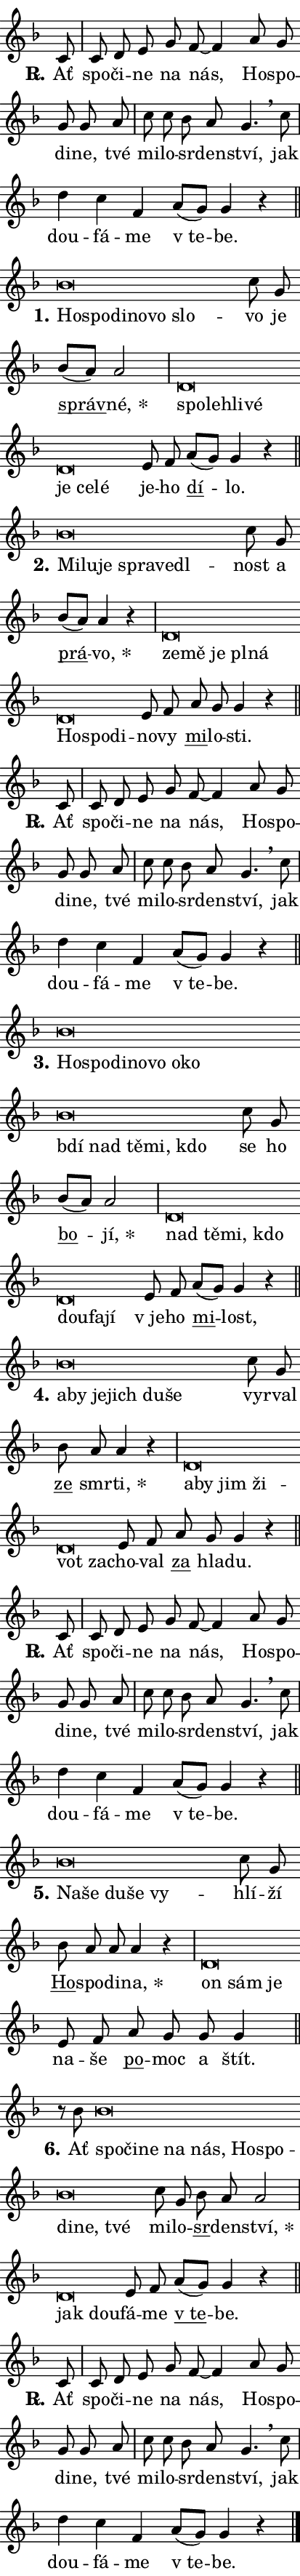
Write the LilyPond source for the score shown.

\version "2.22.1"
\header { tagline = "" }
\paper {
  indent = 0\cm
  top-margin = 0\cm
  right-margin = 0\cm
  bottom-margin = 0\cm
  left-margin = 0\cm
  paper-width = 7\cm
  page-breaking = #ly:one-page-breaking
  system-system-spacing.basic-distance = #11
  score-system-spacing.basic-distance = #11
  ragged-last = ##f
}


%% Author: Thomas Morley
%% https://lists.gnu.org/archive/html/lilypond-user/2020-05/msg00002.html
#(define (line-position grob)
"Returns position of @var[grob} in current system:
   @code{'start}, if at first time-step
   @code{'end}, if at last time-step
   @code{'middle} otherwise
"
  (let* ((col (ly:item-get-column grob))
         (ln (ly:grob-object col 'left-neighbor))
         (rn (ly:grob-object col 'right-neighbor))
         (col-to-check-left (if (ly:grob? ln) ln col))
         (col-to-check-right (if (ly:grob? rn) rn col))
         (break-dir-left
           (and
             (ly:grob-property col-to-check-left 'non-musical #f)
             (ly:item-break-dir col-to-check-left)))
         (break-dir-right
           (and
             (ly:grob-property col-to-check-right 'non-musical #f)
             (ly:item-break-dir col-to-check-right))))
        (cond ((eqv? 1 break-dir-left) 'start)
              ((eqv? -1 break-dir-right) 'end)
              (else 'middle))))

#(define (tranparent-at-line-position vctor)
  (lambda (grob)
  "Relying on @code{line-position} select the relevant enry from @var{vctor}.
Used to determine transparency,"
    (case (line-position grob)
      ((end) (not (vector-ref vctor 0)))
      ((middle) (not (vector-ref vctor 1)))
      ((start) (not (vector-ref vctor 2))))))

noteHeadBreakVisibility =
#(define-music-function (break-visibility)(vector?)
"Makes @code{NoteHead}s transparent relying on @var{break-visibility}"
#{
  \override NoteHead.transparent =
    #(tranparent-at-line-position break-visibility)
#})

#(define delete-ledgers-for-transparent-note-heads
  (lambda (grob)
    "Reads whether a @code{NoteHead} is transparent.
If so this @code{NoteHead} is removed from @code{'note-heads} from
@var{grob}, which is supposed to be @code{LedgerLineSpanner}.
As a result ledgers are not printed for this @code{NoteHead}"
    (let* ((nhds-array (ly:grob-object grob 'note-heads))
           (nhds-list
             (if (ly:grob-array? nhds-array)
                 (ly:grob-array->list nhds-array)
                 '()))
           ;; Relies on the transparent-property being done before
           ;; Staff.LedgerLineSpanner.after-line-breaking is executed.
           ;; This is fragile ...
           (to-keep
             (remove
               (lambda (nhd)
                 (ly:grob-property nhd 'transparent #f))
               nhds-list)))
      ;; TODO find a better method to iterate over grob-arrays, similiar
      ;; to filter/remove etc for lists
      ;; For now rebuilt from scratch
      (set! (ly:grob-object grob 'note-heads)  '())
      (for-each
        (lambda (nhd)
          (ly:pointer-group-interface::add-grob grob 'note-heads nhd))
        to-keep))))

hideNotes = {
  \noteHeadBreakVisibility #begin-of-line-visible
}
unHideNotes = {
  \noteHeadBreakVisibility #all-visible
}

% work-around for resetting accidentals
% https://lilypond.org/doc/v2.23/Documentation/notation/displaying-rhythms#unmetered-music
cadenzaMeasure = {
  \cadenzaOff
  \partial 1024 s1024
  \cadenzaOn
}

#(define-markup-command (accent layout props text) (markup?)
  "Underline accented syllable"
  (interpret-markup layout props
    #{\markup \override #'(offset . 4.3) \underline { #text }#}))

responsum = \markup \concat {
  "R" \hspace #-1.05 \path #0.1 #'((moveto 0 0.07) (lineto 0.9 0.8)) \hspace #0.05 "."
}

\layout {
    \context {
        \Staff
        \remove "Time_signature_engraver"
        \override LedgerLineSpanner.after-line-breaking = #delete-ledgers-for-transparent-note-heads
    }
    \context {
        \Voice {
            \override NoteHead.output-attributes = #'((class . "notehead"))
            \override Hairpin.height = #0.55
        }
    }
    \context {
        \Lyrics {
            \override StanzaNumber.output-attributes = #'((class . "stanzanumber"))
            \override LyricSpace.minimum-distance = #0.9
            \override LyricText.font-name = #"TeX Gyre Schola"
            \override LyricText.font-size = 1
            \override StanzaNumber.font-name = #"TeX Gyre Schola Bold"
            \override StanzaNumber.font-size = 1
        }
    }
}

% magnetic-lyrics.ily
%
%   written by
%     Jean Abou Samra <jean@abou-samra.fr>
%     Werner Lemberg <wl@gnu.org>
%
%   adapted by
%     Jiri Hon <jiri.hon@gmail.com>
%
% Version 2022-Apr-15

% https://www.mail-archive.com/lilypond-user@gnu.org/msg149350.html

#(define (Left_hyphen_pointer_engraver context)
   "Collect syllable-hyphen-syllable occurrences in lyrics and store
them in properties.  This engraver only looks to the left.  For
example, if the lyrics input is @code{foo -- bar}, it does the
following.

@itemize @bullet
@item
Set the @code{text} property of the @code{LyricHyphen} grob between
@q{foo} and @q{bar} to @code{foo}.

@item
Set the @code{left-hyphen} property of the @code{LyricText} grob with
text @q{foo} to the @code{LyricHyphen} grob between @q{foo} and
@q{bar}.
@end itemize

Use this auxiliary engraver in combination with the
@code{lyric-@/text::@/apply-@/magnetic-@/offset!} hook."
   (let ((hyphen #f)
         (text #f))
     (make-engraver
      (acknowledgers
       ((lyric-syllable-interface engraver grob source-engraver)
        (set! text grob)))
      (end-acknowledgers
       ((lyric-hyphen-interface engraver grob source-engraver)
        ;(when (not (grob::has-interface grob 'lyric-space-interface))
          (set! hyphen grob)));)
      ((stop-translation-timestep engraver)
       (when (and text hyphen)
         (ly:grob-set-object! text 'left-hyphen hyphen))
       (set! text #f)
       (set! hyphen #f)))))

#(define (lyric-text::apply-magnetic-offset! grob)
   "If the space between two syllables is less than the value in
property @code{LyricText@/.details@/.squash-threshold}, move the right
syllable to the left so that it gets concatenated with the left
syllable.

Use this function as a hook for
@code{LyricText@/.after-@/line-@/breaking} if the
@code{Left_@/hyphen_@/pointer_@/engraver} is active."
   (let ((hyphen (ly:grob-object grob 'left-hyphen #f)))
     (when hyphen
       (let ((left-text (ly:spanner-bound hyphen LEFT)))
         (when (grob::has-interface left-text 'lyric-syllable-interface)
           (let* ((common (ly:grob-common-refpoint grob left-text X))
                  (this-x-ext (ly:grob-extent grob common X))
                  (left-x-ext
                   (begin
                     ;; Trigger magnetism for left-text.
                     (ly:grob-property left-text 'after-line-breaking)
                     (ly:grob-extent left-text common X)))
                  ;; `delta` is the gap width between two syllables.
                  (delta (- (interval-start this-x-ext)
                            (interval-end left-x-ext)))
                  (details (ly:grob-property grob 'details))
                  (threshold (assoc-get 'squash-threshold details 0.2)))
             (when (< delta threshold)
               (let* (;; We have to manipulate the input text so that
                      ;; ligatures crossing syllable boundaries are not
                      ;; disabled.  For languages based on the Latin
                      ;; script this is essentially a beautification.
                      ;; However, for non-Western scripts it can be a
                      ;; necessity.
                      (lt (ly:grob-property left-text 'text))
                      (rt (ly:grob-property grob 'text))
                      (is-space (grob::has-interface hyphen 'lyric-space-interface))
                      (space (if is-space " " ""))
                      (space-markup (grob-interpret-markup grob " "))
                      (space-size (interval-length (ly:stencil-extent space-markup X)))
                      (extra-delta (if is-space space-size 0))
                      ;; Append new syllable.
                      (ltrt-space (if (and (string? lt) (string? rt))
                                (string-append lt space rt)
                                (make-concat-markup (list lt space rt))))
                      ;; Right-align `ltrt` to the right side.
                      (ltrt-space-markup (grob-interpret-markup
                               grob
                               (make-translate-markup
                                (cons (interval-length this-x-ext) 0)
                                (make-right-align-markup ltrt-space)))))
                 (begin
                   ;; Don't print `left-text`.
                   (ly:grob-set-property! left-text 'stencil #f)
                   ;; Set text and stencil (which holds all collected
                   ;; syllables so far) and shift it to the left.
                   (ly:grob-set-property! grob 'text ltrt-space)
                   (ly:grob-set-property! grob 'stencil ltrt-space-markup)
                   (ly:grob-translate-axis! grob (- (- delta extra-delta)) X))))))))))


#(define (lyric-hyphen::displace-bounds-first grob)
   ;; Make very sure this callback isn't triggered too early.
   (let ((left (ly:spanner-bound grob LEFT))
         (right (ly:spanner-bound grob RIGHT)))
     (ly:grob-property left 'after-line-breaking)
     (ly:grob-property right 'after-line-breaking)
     (ly:lyric-hyphen::print grob)))

squashThreshold = #0.4

\layout {
  \context {
    \Lyrics
    \consists #Left_hyphen_pointer_engraver
    \override LyricText.after-line-breaking =
      #lyric-text::apply-magnetic-offset!
    \override LyricHyphen.stencil = #lyric-hyphen::displace-bounds-first
    \override LyricText.details.squash-threshold = \squashThreshold
    \override LyricHyphen.minimum-distance = 0
    \override LyricHyphen.minimum-length = \squashThreshold
  }
}

squash = \override LyricText.details.squash-threshold = 9999
unSquash = \override LyricText.details.squash-threshold = \squashThreshold

left = \override LyricText.self-alignment-X = #LEFT
unLeft = \revert LyricText.self-alignment-X

starOffset = #(lambda (grob) 
                (let ((x_offset (ly:self-alignment-interface::aligned-on-x-parent grob)))
                  (if (= x_offset 0) 0 (+ x_offset 1.2))))

star = #(define-music-function (syllable)(string?)
"Append star separator at the end of a syllable"
#{
  \once \override LyricText.X-offset = #starOffset
  \lyricmode { \markup {
    #syllable
    \override #'((font-name . "TeX Gyre Schola Bold")) \hspace #0.2 \lower #0.65 \larger "*"
  } }
#})

starAccent = #(define-music-function (syllable)(string?)
"Append star separator at the end of a syllable and make accent"
#{
  \once \override LyricText.X-offset = #starOffset
  \lyricmode { \markup {
    \accent #syllable
    \override #'((font-name . "TeX Gyre Schola Bold")) \hspace #0.2 \lower #0.65 \larger "*"
  } }
#})

breath = #(define-music-function (syllable)(string?)
"Append breathing indicator at the end of a syllable"
#{
  \lyricmode { \markup { #syllable "+" } }
#})

optionalBreath = #(define-music-function (syllable)(string?)
"Append optional breathing indicator at the end of a syllable"
#{
  \lyricmode { \markup { #syllable "(+)" } }
#})


\score {
    <<
        \new Voice = "melody" { \cadenzaOn \key f \major \relative { c'8 \cadenzaMeasure \bar "|" c d e \bar "" g f~ f4 \bar "" a8 g \bar "" g g a \cadenzaMeasure \bar "|" c c \bar "" bes a g4. \breathe c8 \cadenzaMeasure \bar "|" d4 c \bar "" f, a8[( g)] g4 r \cadenzaMeasure \bar "||" \break }
\relative { bes'\breve*1/16 \hideNotes \breve*1/16 \bar "" \breve*1/16 \bar "" \breve*1/16 \bar "" \breve*1/16 \breve*1/16 \bar "" \unHideNotes c8 g \bar "" bes[( a)] a2 \cadenzaMeasure \bar "|" d,\breve*1/16 \hideNotes \breve*1/16 \bar "" \breve*1/16 \bar "" \breve*1/16 \bar "" \breve*1/16 \bar "" \breve*1/16 \breve*1/16 \bar "" \unHideNotes e8 f \bar "" a[( g)] g4 r \cadenzaMeasure \bar "||" \break }
\relative { bes'\breve*1/16 \hideNotes \breve*1/16 \bar "" \breve*1/16 \bar "" \breve*1/16 \bar "" \breve*1/16 \breve*1/16 \bar "" \unHideNotes c8 g \bar "" bes[( a)] a4 r \cadenzaMeasure \bar "|" d,\breve*1/16 \hideNotes \breve*1/16 \bar "" \breve*1/16 \bar "" \breve*1/16 \bar "" \breve*1/16 \bar "" \breve*1/16 \bar "" \breve*1/16 \breve*1/16 \bar "" \unHideNotes e8 f \bar "" a g g4 r \cadenzaMeasure \bar "||" \break }
\relative { c'8 \cadenzaMeasure \bar "|" c d e \bar "" g f~ f4 \bar "" a8 g \bar "" g g a \cadenzaMeasure \bar "|" c c \bar "" bes a g4. \breathe c8 \cadenzaMeasure \bar "|" d4 c \bar "" f, a8[( g)] g4 r \cadenzaMeasure \bar "||" \break }
\relative { bes'\breve*1/16 \hideNotes \breve*1/16 \bar "" \breve*1/16 \bar "" \breve*1/16 \bar "" \breve*1/16 \bar "" \breve*1/16 \bar "" \breve*1/16 \bar "" \breve*1/16 \bar "" \breve*1/16 \bar "" \breve*1/16 \bar "" \breve*1/16 \breve*1/16 \bar "" \unHideNotes c8 g \bar "" bes[( a)] a2 \cadenzaMeasure \bar "|" d,\breve*1/16 \hideNotes \breve*1/16 \bar "" \breve*1/16 \bar "" \breve*1/16 \bar "" \breve*1/16 \bar "" \breve*1/16 \breve*1/16 \bar "" \unHideNotes e8 f \bar "" a[( g)] g4 r \cadenzaMeasure \bar "||" \break }
\relative { bes'\breve*1/16 \hideNotes \breve*1/16 \bar "" \breve*1/16 \bar "" \breve*1/16 \bar "" \breve*1/16 \breve*1/16 \bar "" \unHideNotes c8 g \bar "" bes a a4 r \cadenzaMeasure \bar "|" d,\breve*1/16 \hideNotes \breve*1/16 \bar "" \breve*1/16 \bar "" \breve*1/16 \bar "" \breve*1/16 \breve*1/16 \bar "" \unHideNotes e8 f \bar "" a g g4 r \cadenzaMeasure \bar "||" \break }
\relative { c'8 \cadenzaMeasure \bar "|" c d e \bar "" g f~ f4 \bar "" a8 g \bar "" g g a \cadenzaMeasure \bar "|" c c \bar "" bes a g4. \breathe c8 \cadenzaMeasure \bar "|" d4 c \bar "" f, a8[( g)] g4 r \cadenzaMeasure \bar "||" \break }
\relative { bes'\breve*1/16 \hideNotes \breve*1/16 \bar "" \breve*1/16 \bar "" \breve*1/16 \breve*1/16 \bar "" \unHideNotes c8 g \bar "" bes a a a4 r \cadenzaMeasure \bar "|" d,\breve*1/16 \hideNotes \breve*1/16 \breve*1/16 \bar "" \unHideNotes e8 f \bar "" a g g g4 \cadenzaMeasure \bar "||" \break }
\relative { r8 bes' bes\breve*1/16 \hideNotes \breve*1/16 \bar "" \breve*1/16 \bar "" \breve*1/16 \bar "" \breve*1/16 \bar "" \breve*1/16 \bar "" \breve*1/16 \bar "" \breve*1/16 \bar "" \breve*1/16 \breve*1/16 \bar "" \unHideNotes c8 g \bar "" bes a a2 \cadenzaMeasure \bar "|" d,\breve*1/16 \hideNotes \breve*1/16 \bar "" \unHideNotes e8 f \bar "" a[( g)] g4 r \cadenzaMeasure \bar "||" \break }
\relative { c'8 \cadenzaMeasure \bar "|" c d e \bar "" g f~ f4 \bar "" a8 g \bar "" g g a \cadenzaMeasure \bar "|" c c \bar "" bes a g4. \breathe c8 \cadenzaMeasure \bar "|" d4 c \bar "" f, a8[( g)] g4 r \cadenzaMeasure \bar "||" \break } \bar "|." }
        \new Lyrics \lyricsto "melody" { \lyricmode { \set stanza = \responsum
Ať spo -- či -- ne na nás, Ho -- spo -- di -- ne, tvé mi -- lo -- sr -- den -- ství, jak dou -- fá -- me "v te" -- be.
\set stanza = "1."
\left Ho -- \squash spo -- di -- no -- vo slo -- \unLeft \unSquash vo je \markup \accent správ -- \star né, \left spo -- \squash leh -- li -- vé je ce -- lé \unLeft \unSquash je -- ho \markup \accent dí -- lo.
\set stanza = "2."
\left Mi -- \squash lu -- je spra -- ve -- dl -- \unLeft \unSquash nost a \markup \accent prá -- \star vo, \left ze -- \squash mě je pl -- ná Ho -- spo -- di -- \unLeft \unSquash no -- vy \markup \accent mi -- lo -- sti.
\set stanza = \responsum
Ať spo -- či -- ne na nás, Ho -- spo -- di -- ne, tvé mi -- lo -- sr -- den -- ství, jak dou -- fá -- me "v te" -- be.
\set stanza = "3."
\left Ho -- \squash spo -- di -- no -- vo o -- ko bdí nad tě -- mi, kdo \unLeft \unSquash se ho \markup \accent bo -- \star jí, \left nad \squash tě -- mi, kdo dou -- fa -- jí \unLeft \unSquash "v je" -- ho \markup \accent mi -- lost,
\set stanza = "4."
\left a -- \squash by je -- jich du -- še \unLeft \unSquash vy -- rval \markup \accent ze smr -- \star ti, \left a -- \squash by jim ži -- vot za -- \unLeft \unSquash cho -- val \markup \accent za hla -- du.
\set stanza = \responsum
Ať spo -- či -- ne na nás, Ho -- spo -- di -- ne, tvé mi -- lo -- sr -- den -- ství, jak dou -- fá -- me "v te" -- be.
\set stanza = "5."
\left Na -- \squash še du -- še vy -- \unLeft \unSquash hlí -- ží \markup \accent Ho -- spo -- di -- \star na, \left on \squash sám je \unLeft \unSquash na -- še \markup \accent po -- moc a štít.
\set stanza = "6."
Ať \left spo -- \squash či -- ne na nás, Ho -- spo -- di -- ne, tvé \unLeft \unSquash mi -- lo -- \markup \accent sr -- den -- \star ství, \left jak \squash dou -- \unLeft \unSquash fá -- me \markup \accent "v te" -- be.
\set stanza = \responsum
Ať spo -- či -- ne na nás, Ho -- spo -- di -- ne, tvé mi -- lo -- sr -- den -- ství, jak dou -- fá -- me "v te" -- be. } }
    >>
    \layout {}
}
